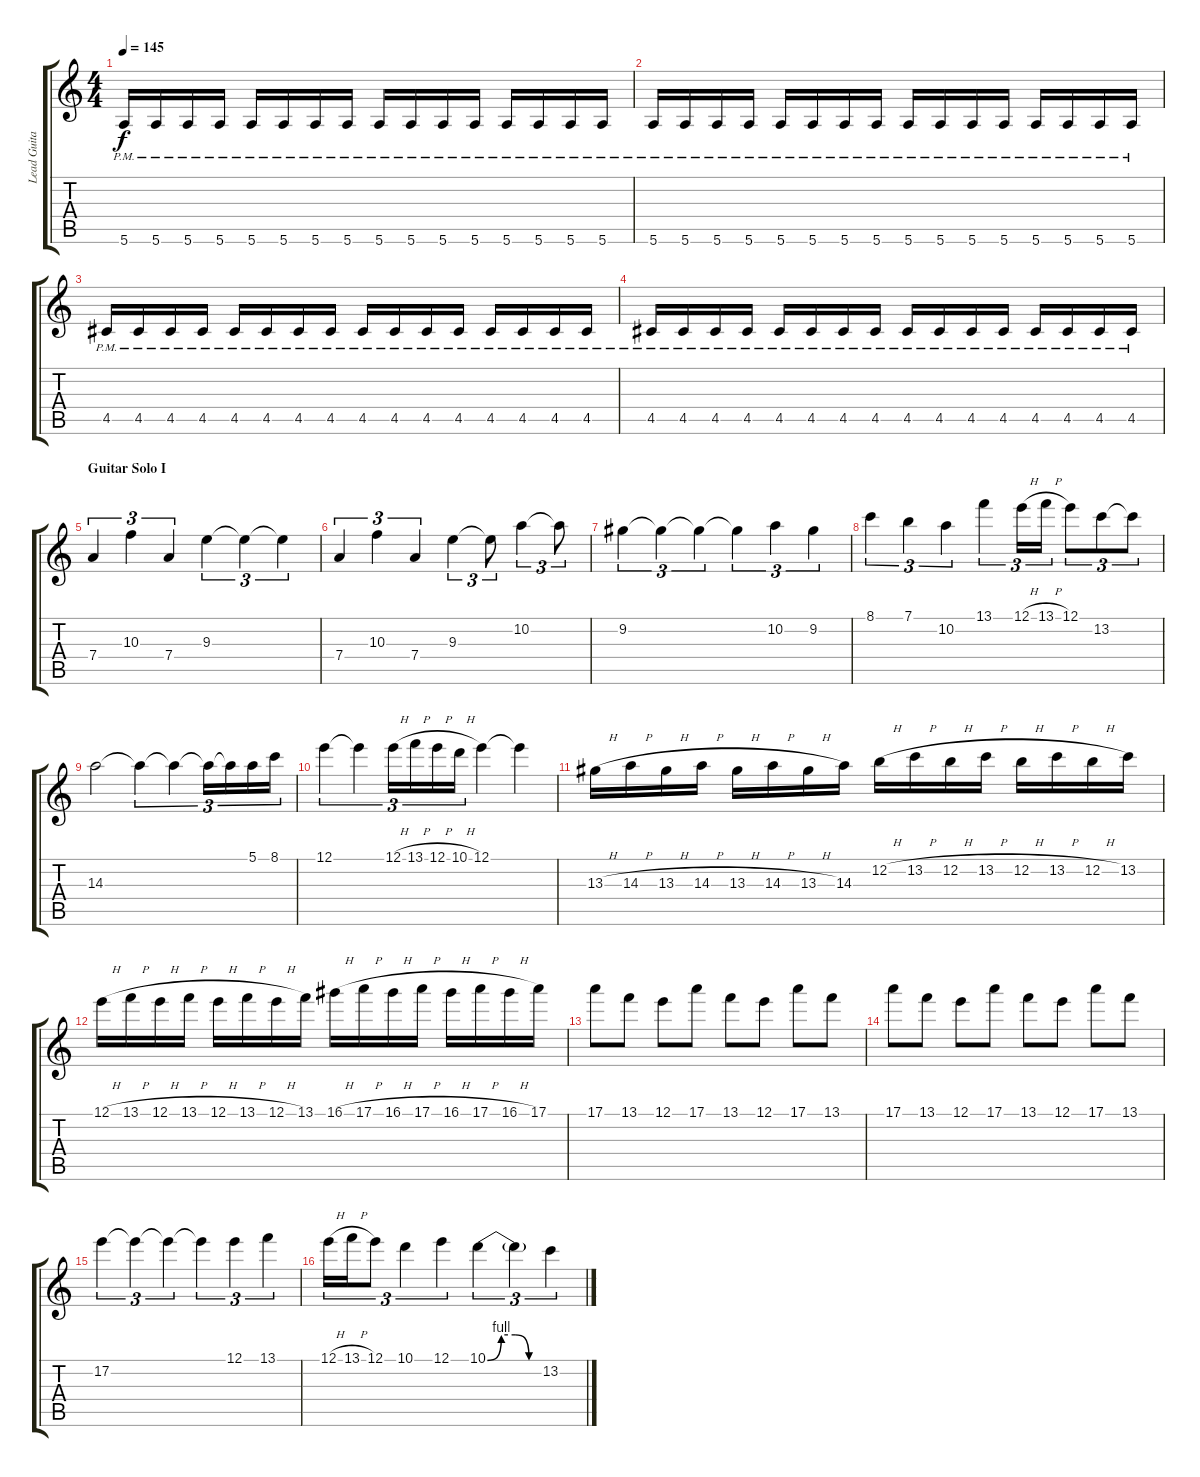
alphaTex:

\track ("Lead Guitar" "Lead Guita") {instrument distortionguitar}
\staff {score tabs}
\tuning (E4 B3 G3 D3 A2 E2) {hide}
\ts (4 4)
\tempo 145
\clef g2
\ks c
5.6{pm}.16{dy f} 5.6{pm}.16 5.6{pm}.16 5.6{pm}.16 5.6{pm}.16 5.6{pm}.16 5.6{pm}.16 5.6{pm}.16 5.6{pm}.16 5.6{pm}.16 5.6{pm}.16 5.6{pm}.16 5.6{pm}.16 5.6{pm}.16 5.6{pm}.16 5.6{pm}.16 |
5.6{pm}.16 5.6{pm}.16 5.6{pm}.16 5.6{pm}.16 5.6{pm}.16 5.6{pm}.16 5.6{pm}.16 5.6{pm}.16 5.6{pm}.16 5.6{pm}.16 5.6{pm}.16 5.6{pm}.16 5.6{pm}.16 5.6{pm}.16 5.6{pm}.16 5.6{pm}.16 |
4.5{pm}.16 4.5{pm}.16 4.5{pm}.16 4.5{pm}.16 4.5{pm}.16 4.5{pm}.16 4.5{pm}.16 4.5{pm}.16 4.5{pm}.16 4.5{pm}.16 4.5{pm}.16 4.5{pm}.16 4.5{pm}.16 4.5{pm}.16 4.5{pm}.16 4.5{pm}.16 |
4.5{pm}.16 4.5{pm}.16 4.5{pm}.16 4.5{pm}.16 4.5{pm}.16 4.5{pm}.16 4.5{pm}.16 4.5{pm}.16 4.5{pm}.16 4.5{pm}.16 4.5{pm}.16 4.5{pm}.16 4.5{pm}.16 4.5{pm}.16 4.5{pm}.16 4.5{pm}.16 |
\section ("" "Guitar Solo I")
7.4.4{tu (3 2) volume 16} 10.3.4{tu (3 2)} 7.4.4{tu (3 2)} 9.3.4{tu (3 2)} 9.3{t}.4{tu (3 2)} 9.3{t}.4{tu (3 2)} |
7.4.4{tu (3 2)} 10.3.4{tu (3 2)} 7.4.4{tu (3 2)} 9.3.4{tu (3 2)} 9.3{t}.8{tu (3 2)} 10.2.4{tu (3 2)} 10.2{t}.8{tu (3 2)} |
9.2.4{tu (3 2)} 9.2{t}.4{tu (3 2)} 9.2{t}.4{tu (3 2)} 9.2{t}.4{tu (3 2)} 10.2.4{tu (3 2)} 9.2.4{tu (3 2)} |
8.1.4{tu (3 2)} 7.1.4{tu (3 2)} 10.2.4{tu (3 2)} 13.1.4{tu (3 2)} 12.1{h}.16{tu (3 2)} 13.1{h}.16{tu (3 2)} 12.1.8{tu (3 2)} 13.2.8{tu (3 2)} 13.2{t}.8{tu (3 2)} |
14.3.2 14.3{t}.4{tu (3 2)} 14.3{t}.4{tu (3 2)} 14.3{t}.16{tu (3 2)} 14.3{t}.16{tu (3 2)} 5.1.16{tu (3 2)} 8.1.16{tu (3 2)} |
12.1.4{tu (3 2)} 12.1{t}.4{tu (3 2)} 12.1{h}.16{tu (3 2)} 13.1{h}.16{tu (3 2)} 12.1{h}.16{tu (3 2)} 10.1{h}.16{tu (3 2)} 12.1.4 12.1{t}.4 |
13.3{h}.16 14.3{h}.16 13.3{h}.16 14.3{h}.16 13.3{h}.16 14.3{h}.16 13.3{h}.16 14.3.16 12.2{h}.16 13.2{h}.16 12.2{h}.16 13.2{h}.16 12.2{h}.16 13.2{h}.16 12.2{h}.16 13.2.16 |
12.1{h}.16 13.1{h}.16 12.1{h}.16 13.1{h}.16 12.1{h}.16 13.1{h}.16 12.1{h}.16 13.1.16 16.1{h}.16 17.1{h}.16 16.1{h}.16 17.1{h}.16 16.1{h}.16 17.1{h}.16 16.1{h}.16 17.1.16 |
17.1.8 13.1.8 12.1.8 17.1.8 13.1.8 12.1.8 17.1.8 13.1.8 |
17.1.8 13.1.8 12.1.8 17.1.8 13.1.8 12.1.8 17.1.8 13.1.8 |
17.2.4{tu (3 2)} 17.2{t}.4{tu (3 2)} 17.2{t}.4{tu (3 2)} 17.2{t}.4{tu (3 2)} 12.1.4{tu (3 2)} 13.1.4{tu (3 2)} |
12.1{h}.16{tu (3 2)} 13.1{h}.16{tu (3 2)} 12.1.8{tu (3 2)} 10.1.4{tu (3 2)} 12.1.4{tu (3 2)} 10.1{be (custom 0 0 15 4 30 4 45 0 60 0)}.4{tu (3 2)} 10.1{t}.4{tu (3 2)} 13.2.4{tu (3 2)}
